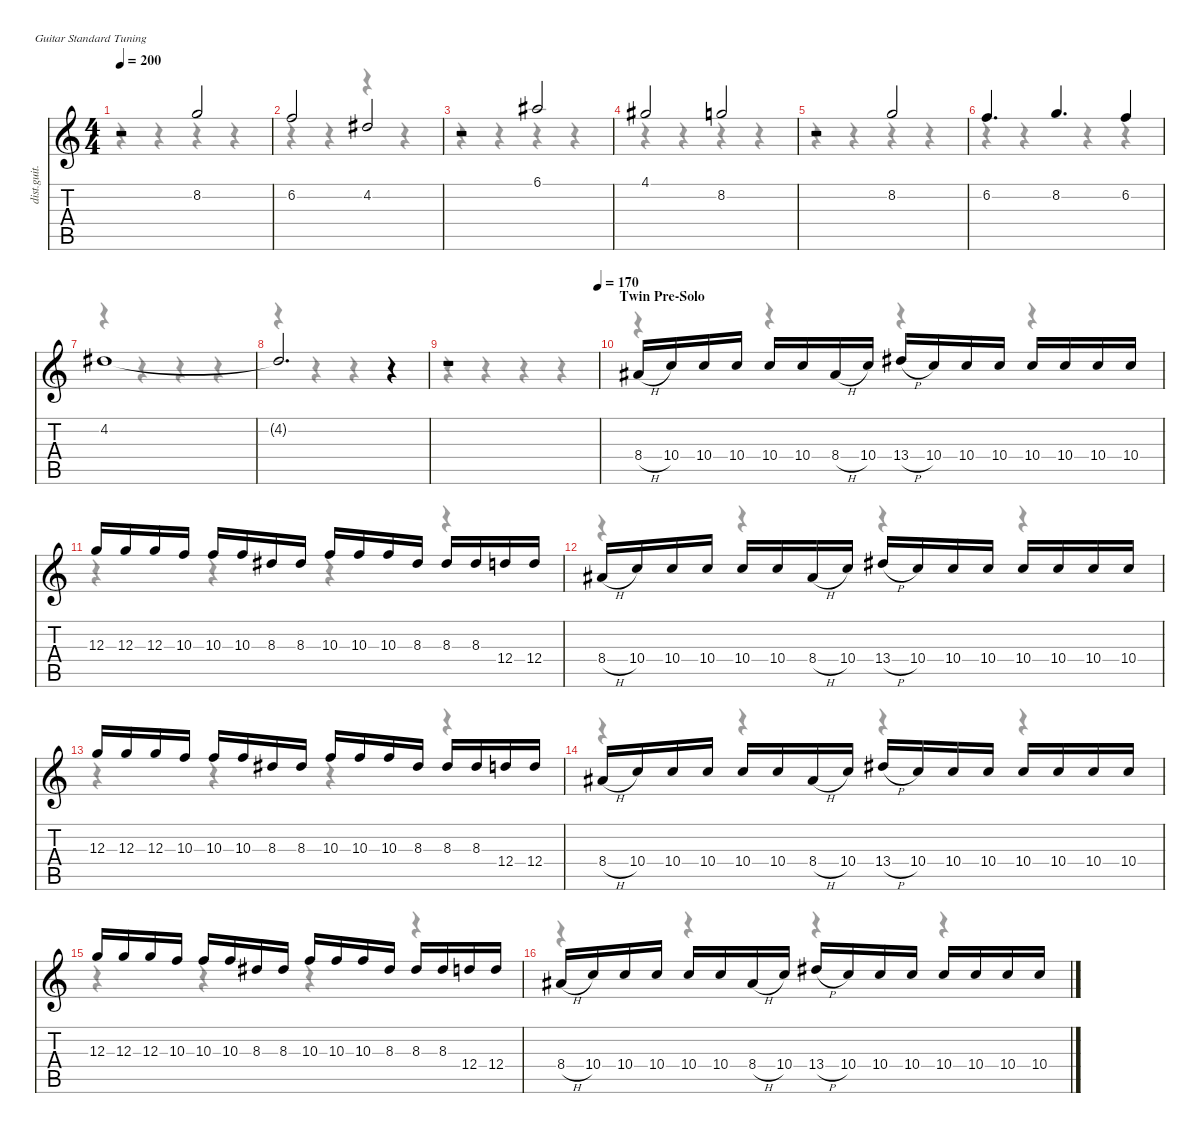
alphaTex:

\defaultSystemsLayout 4
\hideDynamics
\bracketExtendMode nobrackets
\otherSystemsTrackNameOrientation horizontal
\track ("Sam Totman (Lead Guitar)" "dist.guit.") {instrument distortionguitar}
\staff {score tabs}
\tuning (E4 B3 G3 D3 A2 E2)
\voice
\ts (4 4)
\tempo 200
\clef g2
\ks c
r.2{dy f beam Up} 8.2.2{beam Up} |
6.2.2{beam Up} 4.2{acc #}.2{beam Up} |
r.2{beam Up} 6.1{acc #}.2{beam Up} |
4.1{acc #}.2{beam Up} 8.2.2{beam Up} |
r.2{beam Up} 8.2.2{beam Up} |
6.2.4{d beam Up} 8.2.4{d beam Up} 6.2.4{beam Up} |
4.2{acc #}.1{beam Up} |
4.2{t acc #}.2{d beam Up} r.4{beam Up} |
\tempo (170 1)
r.1{beam Up} |
\section ("" "Twin Pre-Solo")
8.4{h acc #}.16{beam Up} 10.4.16{beam Up} 10.4.16{beam Up} 10.4.16{beam Up} 10.4.16{beam Up} 10.4.16{beam Up} 8.4{h acc #}.16{beam Up} 10.4.16{beam Up} 13.4{h acc #}.16{beam Up} 10.4.16{beam Up} 10.4.16{beam Up} 10.4.16{beam Up} 10.4.16{beam Up} 10.4.16{beam Up} 10.4.16{beam Up} 10.4.16{beam Up} |
12.3.16{beam Up} 12.3.16{beam Up} 12.3.16{beam Up} 10.3.16{beam Up} 10.3.16{beam Up} 10.3.16{beam Up} 8.3{acc #}.16{beam Up} 8.3{acc #}.16{beam Up} 10.3.16{beam Up} 10.3.16{beam Up} 10.3.16{beam Up} 8.3{acc #}.16{beam Up} 8.3{acc #}.16{beam Up} 8.3{acc #}.16{beam Up} 12.4.16{beam Up} 12.4.16{beam Up} |
8.4{h acc #}.16{beam Up} 10.4.16{beam Up} 10.4.16{beam Up} 10.4.16{beam Up} 10.4.16{beam Up} 10.4.16{beam Up} 8.4{h acc #}.16{beam Up} 10.4.16{beam Up} 13.4{h acc #}.16{beam Up} 10.4.16{beam Up} 10.4.16{beam Up} 10.4.16{beam Up} 10.4.16{beam Up} 10.4.16{beam Up} 10.4.16{beam Up} 10.4.16{beam Up} |
12.3.16{beam Up} 12.3.16{beam Up} 12.3.16{beam Up} 10.3.16{beam Up} 10.3.16{beam Up} 10.3.16{beam Up} 8.3{acc #}.16{beam Up} 8.3{acc #}.16{beam Up} 10.3.16{beam Up} 10.3.16{beam Up} 10.3.16{beam Up} 8.3{acc #}.16{beam Up} 8.3{acc #}.16{beam Up} 8.3{acc #}.16{beam Up} 12.4.16{beam Up} 12.4.16{beam Up} |
8.4{h acc #}.16{beam Up} 10.4.16{beam Up} 10.4.16{beam Up} 10.4.16{beam Up} 10.4.16{beam Up} 10.4.16{beam Up} 8.4{h acc #}.16{beam Up} 10.4.16{beam Up} 13.4{h acc #}.16{beam Up} 10.4.16{beam Up} 10.4.16{beam Up} 10.4.16{beam Up} 10.4.16{beam Up} 10.4.16{beam Up} 10.4.16{beam Up} 10.4.16{beam Up} |
12.3.16{beam Up} 12.3.16{beam Up} 12.3.16{beam Up} 10.3.16{beam Up} 10.3.16{beam Up} 10.3.16{beam Up} 8.3{acc #}.16{beam Up} 8.3{acc #}.16{beam Up} 10.3.16{beam Up} 10.3.16{beam Up} 10.3.16{beam Up} 8.3{acc #}.16{beam Up} 8.3{acc #}.16{beam Up} 8.3{acc #}.16{beam Up} 12.4.16{beam Up} 12.4.16{beam Up} |
8.4{h acc #}.16{beam Up} 10.4.16{beam Up} 10.4.16{beam Up} 10.4.16{beam Up} 10.4.16{beam Up} 10.4.16{beam Up} 8.4{h acc #}.16{beam Up} 10.4.16{beam Up} 13.4{h acc #}.16{beam Up} 10.4.16{beam Up} 10.4.16{beam Up} 10.4.16{beam Up} 10.4.16{beam Up} 10.4.16{beam Up} 10.4.16{beam Up} 10.4.16{beam Up}
\voice
\clef g2
\ottava regular
\simile none
\ks c
r.4{dy mf beam Down} r.4{beam Down} r.4{beam Down} r.4{beam Down} |
r.4{beam Down} r.4{beam Down} r.4{beam Down} r.4{beam Down} |
r.4{beam Down} r.4{beam Down} r.4{beam Down} r.4{beam Down} |
r.4{beam Down} r.4{beam Down} r.4{beam Down} r.4{beam Down} |
r.4{beam Down} r.4{beam Down} r.4{beam Down} r.4{beam Down} |
r.4{beam Down} r.4{beam Down} r.4{beam Down} r.4{beam Down} |
r.4{beam Down} r.4{beam Down} r.4{beam Down} r.4{beam Down} |
r.4{beam Down} r.4{beam Down} r.4{beam Down} r.4{beam Down} |
r.4{beam Down} r.4{beam Down} r.4{beam Down} r.4{beam Down} |
r.4{beam Down} r.4{beam Down} r.4{beam Down} r.4{beam Down} |
r.4{beam Down} r.4{beam Down} r.4{beam Down} r.4{beam Down} |
r.4{beam Down} r.4{beam Down} r.4{beam Down} r.4{beam Down} |
r.4{beam Down} r.4{beam Down} r.4{beam Down} r.4{beam Down} |
r.4{beam Down} r.4{beam Down} r.4{beam Down} r.4{beam Down} |
r.4{beam Down} r.4{beam Down} r.4{beam Down} r.4{beam Down} |
r.4{beam Down} r.4{beam Down} r.4{beam Down} r.4{beam Down}
